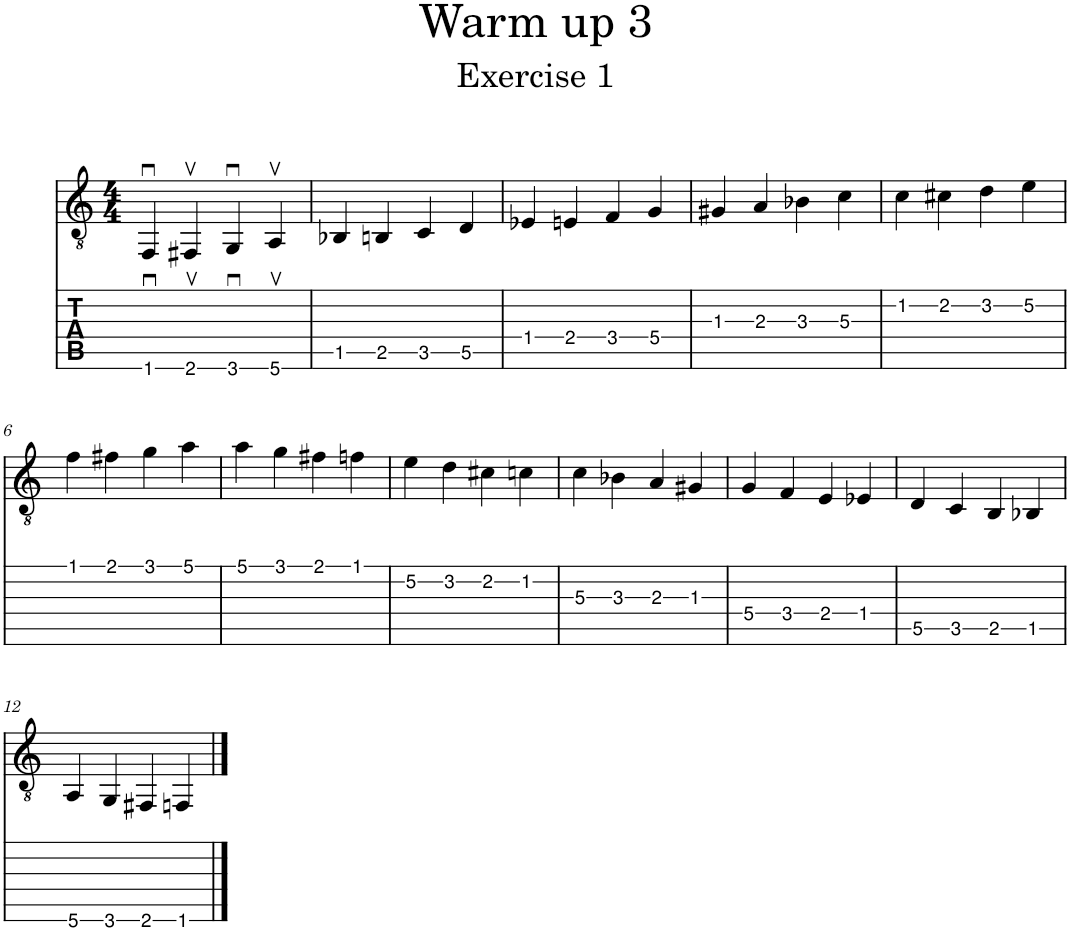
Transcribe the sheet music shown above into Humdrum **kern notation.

**kern	**kern
*part1	*part1
*staff2	*staff1
*I"Guitar	*
*I'Guit.	*
*stria6	*
*	*clefGv2
*k[]	*k[]
*M4/4	*M4/4
=1	=1
4FFu	4FFu/
4FF#v	4FF#Xv/
4GGu	4GGu/
4AAv	4AAv/
=2	=2
4BB-	4BB-X/
4BB	4BBn/
4C	4C/
4D	4D/
=3	=3
4E-	4E-X/
4E	4En/
4F	4F/
4G	4G/
=4	=4
4G#	4G#X/
4A	4A/
4B-	4B-X\
4c	4c\
=5	=5
4c	4c\
4c#	4c#X\
4d	4d\
4e	4e\
!!LO:LB:g=z
=6	=6
4f	4f\
4f#X	4f#X\
4g	4g\
4a	4a\
=7	=7
4a	4a\
4g	4g\
4f#	4f#X\
4f	4fn\
=8	=8
4e	4e\
4d	4d\
4c#	4c#X\
4c	4cn\
=9	=9
4c	4c\
4B-	4B-X\
4A	4A/
4G#	4G#X/
=10	=10
4G	4G/
4F	4F/
4E	4E/
4E-	4E-X/
=11	=11
4D	4D/
4C	4C/
4BB	4BB/
4BB-	4BB-X/
!!LO:LB:g=z
=12	=12
4AA	4AA/
4GG	4GG/
4FF#	4FF#X/
4FF	4FFn/
==	==
*-	*-
